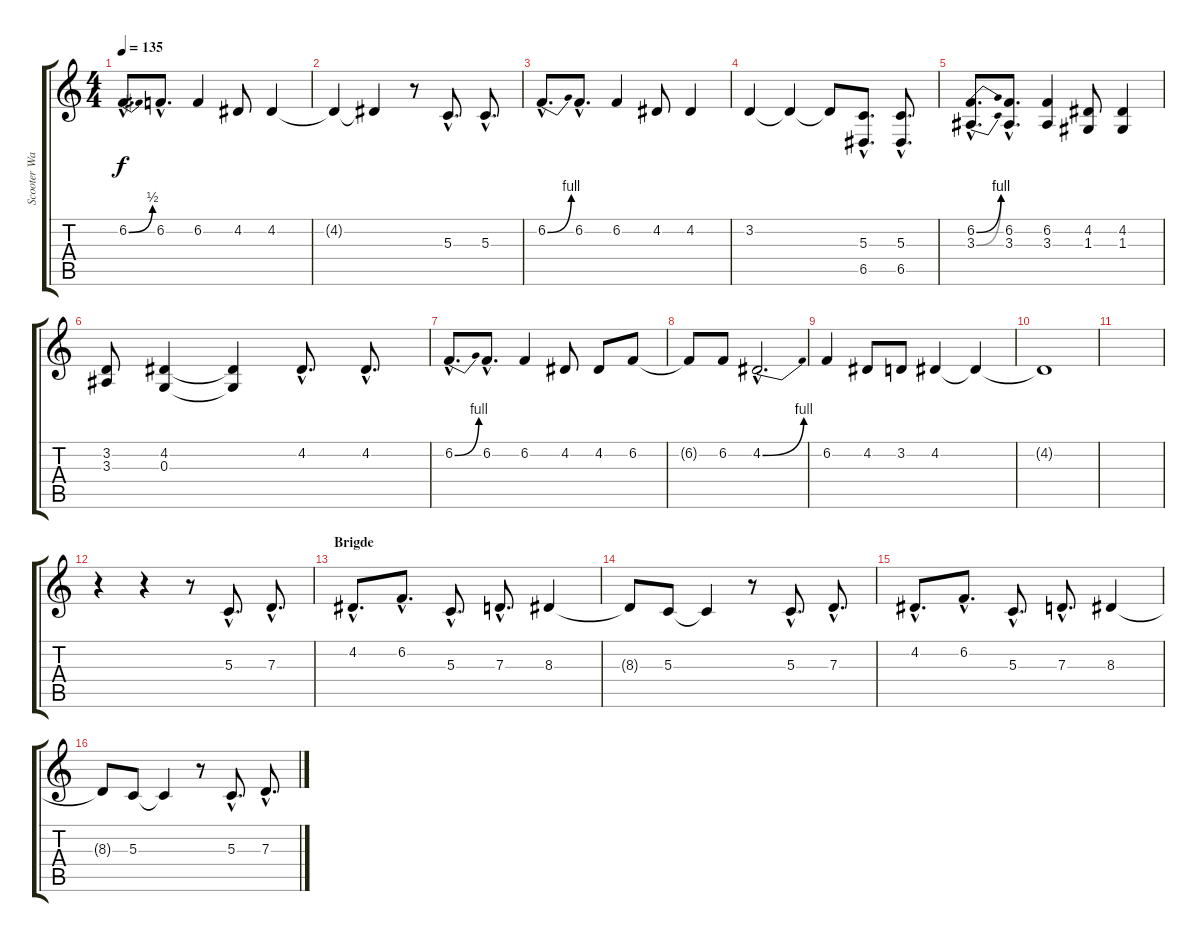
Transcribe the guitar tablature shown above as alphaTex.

\track ("Scooter Ward (Vocals)" "Scooter Wa") {instrument violin}
\staff {score tabs}
\tuning (E4 B3 G3 D3 A2 E2) {hide}
\ts (4 4)
\tempo 135
\clef g2
\ks c
6.2{be (bend 0 0 60 2) hac}.8{d dy f} 6.2{hac}.8{d} 6.2.4 4.2.8 4.2.4 |
4.2{t}.4 4.2{t}.4 r.8 5.3{hac}.8{d} 5.3{hac}.8{d} |
6.2{be (bend 0 0 60 4) hac}.8{d} 6.2{hac}.8{d} 6.2.4 4.2.8 4.2.4 |
3.2.4 3.2{t}.4 3.2{t}.8 (5.3{hac} 6.5{hac}).8{d} (5.3{hac} 6.5{hac}).8{d} |
(6.2{be (bend 0 0 60 4) hac} 3.3{be (bend 0 0 60 4) hac}).8{d} (6.2{hac} 3.3{hac}).8{d} (6.2 3.3).4 (4.2 1.3).8 (4.2 1.3).4 |
(3.2 3.3).8 (4.2 0.3).4 (4.2{t} 0.3{t}).4 4.2{hac}.8{d} 4.2{hac}.8{d} |
6.2{be (bend 0 0 60 4) hac}.8{d} 6.2{hac}.8{d} 6.2.4 4.2.8 4.2.8 6.2.8 |
6.2{t}.8 6.2.8 4.2{be (bend 0 0 60 4) hac}.2{d} |
6.2.4 4.2.8 3.2.8 4.2.4 4.2{t}.4 |
4.2{t}.1 |
|
r.4 r.4 r.8 5.3{hac}.8{d} 7.3{hac}.8{d} |
\section ("" "Brigde")
4.2{hac}.8{d} 6.2{hac}.8{d} 5.3{hac}.8{d} 7.3{hac}.8{d} 8.3.4 |
8.3{t}.8 5.3.8 5.3{t}.4 r.8 5.3{hac}.8{d} 7.3{hac}.8{d} |
4.2{hac}.8{d} 6.2{hac}.8{d} 5.3{hac}.8{d} 7.3{hac}.8{d} 8.3.4 |
8.3{t}.8 5.3.8 5.3{t}.4 r.8 5.3{hac}.8{d} 7.3{hac}.8{d}
